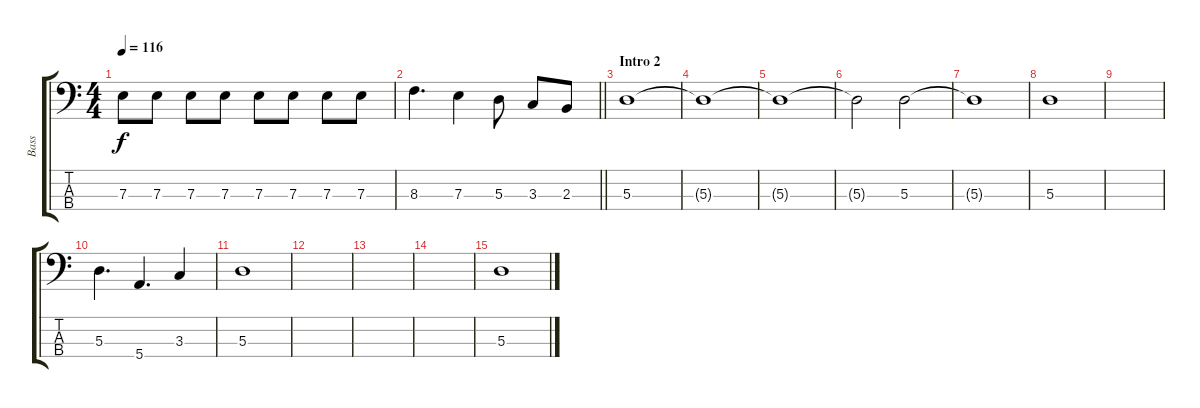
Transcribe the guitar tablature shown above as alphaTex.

\track ("Bass" "Bass") {instrument electricbassfinger}
\staff {score tabs}
\tuning (G2 D2 A1 E1) {hide}
\ts (4 4)
\tempo 116
\clef f4
\ks c
7.3.8{dy f} 7.3.8 7.3.8 7.3.8 7.3.8 7.3.8 7.3.8 7.3.8 |
\barLineRight lightlight
8.3.4{d} 7.3.4 5.3.8 3.3.8 2.3.8 |
\section ("" "Intro 2")
5.3.1 |
5.3{t}.1 |
5.3{t}.1 |
5.3{t}.2 5.3.2 |
5.3{t}.1 |
5.3.1 |
|
5.3.4{d volume 9} 5.4.4{d} 3.3.4 |
5.3.1 |
|
|
|
5.3.1
